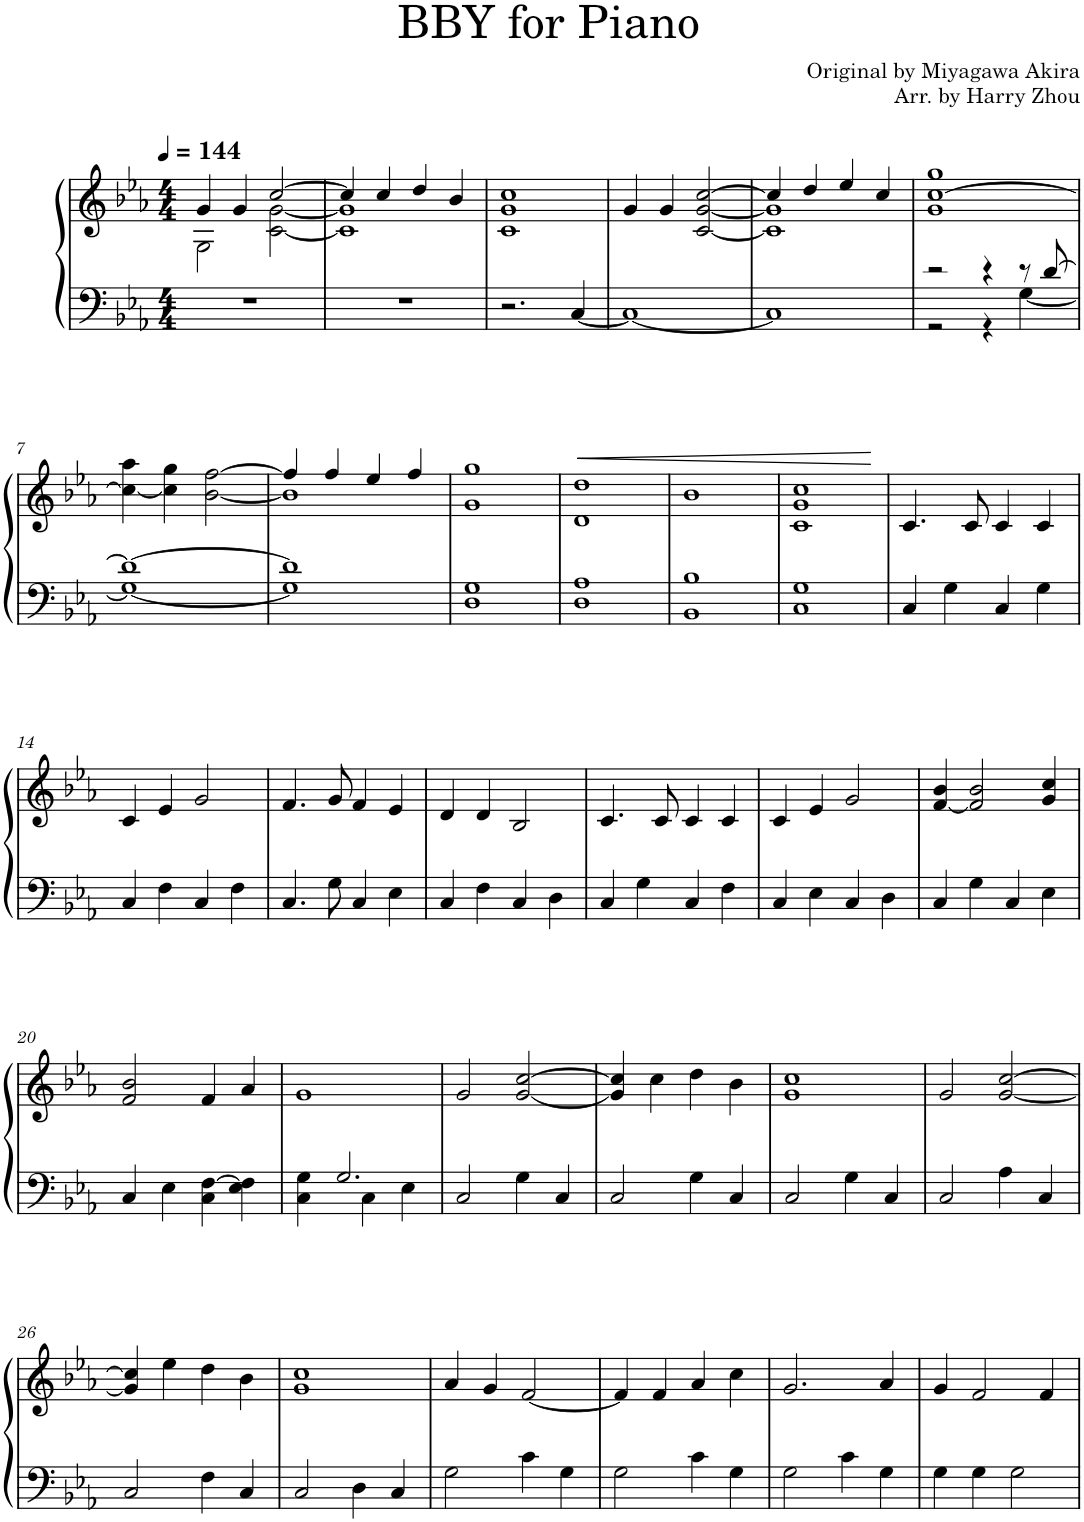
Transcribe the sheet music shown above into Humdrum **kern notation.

**kern	**kern	**dynam
*part1	*part1	*part1
*staff2	*staff1	*staff1/2
*I"钢琴, Right	*	*
*clefF4	*clefG2	*
*k[b-e-a-]	*k[b-e-a-]	*
*M4/4	*M4/4	*
*MM144	*MM144	*
=1	=1	=1
*	*^	*
1r	4g/	2G\	.
.	4g/	.	.
.	[2cc/	[2c\ [2g\	.
=2	=2	=2	=2
1r	4cc/]	1c] 1g]	.
.	4cc/	.	.
.	4dd/	.	.
.	4b-/	.	.
*	*v	*v	*
=3	=3	=3
2.r	1c 1g 1cc	.
[4C/	.	.
=4	=4	=4
1C_	4g/	.
.	4g/	.
.	[2c/ [2g/ [2cc/	.
=5	=5	=5
*	*^	*
1C]	4cc/]	1c] 1g]	.
.	4dd/	.	.
.	4ee-/	.	.
.	4cc/	.	.
=6	=6	=6	=6
*^	*	*	*
2r	2r	[1cc	1g 1gg	.
4r	4r	.	.	.
8r	[4G\	.	.	.
[8d/	.	.	.	.
*	*	*v	*v	*
!!LO:LB:g=z
=7	=7	=7	=7
1d_	1G_	4cc\_ 4aa-\	.
.	.	4cc\] 4gg\	.
.	.	[2b-\ [2ff\	.
=8	=8	=8	=8
*	*	*^	*
1d]	1G]	4ff/]	1b-]	.
.	.	4ff/	.	.
.	.	4ee-/	.	.
.	.	4ff/	.	.
*v	*v	*	*	*
*	*v	*v	*
=9	=9	=9
1D 1G	1g 1gg	.
=10	=10	=10
!	!	!LO:HP:b
1D 1A-	1d 1dd	<
=11	=11	=11
1BB- 1B-	1b-	.
=12	=12	=12
1C 1G	1c 1g 1cc	.
.	.	[
=13	=13	=13
4C/	4.c/	.
4G\	.	.
.	8c/	.
4C/	4c/	.
4G\	4c/	.
!!LO:LB:g=z
=14	=14	=14
4C/	4c/	.
4F\	4e-/	.
4C/	2g/	.
4F\	.	.
=15	=15	=15
4.C/	4.f/	.
8G\	8g/	.
4C/	4f/	.
4E-\	4e-/	.
=16	=16	=16
4C/	4d/	.
4F\	4d/	.
4C/	2B-/	.
4D\	.	.
=17	=17	=17
4C/	4.c/	.
4G\	.	.
.	8c/	.
4C/	4c/	.
4F\	4c/	.
=18	=18	=18
4C/	4c/	.
4E-\	4e-/	.
4C/	2g/	.
4D\	.	.
=19	=19	=19
4C/	[4f/ 4b-/	.
4G\	2f/] 2b-/	.
4C/	.	.
4E-\	4g/ 4cc/	.
!!LO:LB:g=z
=20	=20	=20
4C/	2f/ 2b-/	.
4E-\	.	.
4C\ [4F\	4f/	.
4E-\ 4F\]	4a-/	.
=21	=21	=21
*^	*	*
4C\ 4G\	2ryy	1g	.
2.G/	.	.	.
.	4C\	.	.
.	4E-\	.	.
*v	*v	*	*
=22	=22	=22
2C/	2g/	.
4G\	[2g/ [2cc/	.
4C/	.	.
=23	=23	=23
2C/	4g/] 4cc/]	.
.	4cc\	.
4G\	4dd\	.
4C/	4b-\	.
=24	=24	=24
2C/	1g 1cc	.
4G\	.	.
4C/	.	.
=25	=25	=25
2C/	2g/	.
4A-\	[2g/ [2cc/	.
4C/	.	.
!!LO:LB:g=z
=26	=26	=26
2C/	4g/] 4cc/]	.
.	4ee-\	.
4F\	4dd\	.
4C/	4b-\	.
=27	=27	=27
2C/	1g 1cc	.
4D\	.	.
4C/	.	.
=28	=28	=28
2G\	4a-/	.
.	4g/	.
4c\	[2f/	.
4G\	.	.
=29	=29	=29
2G\	4f/]	.
.	4f/	.
4c\	4a-/	.
4G\	4cc\	.
=30	=30	=30
2G\	2.g/	.
4c\	.	.
4G\	4a-/	.
=31	=31	=31
4G\	4g/	.
4G\	2f/	.
2G\	.	.
.	4f/	.
=	=	=
*-	*-	*-
